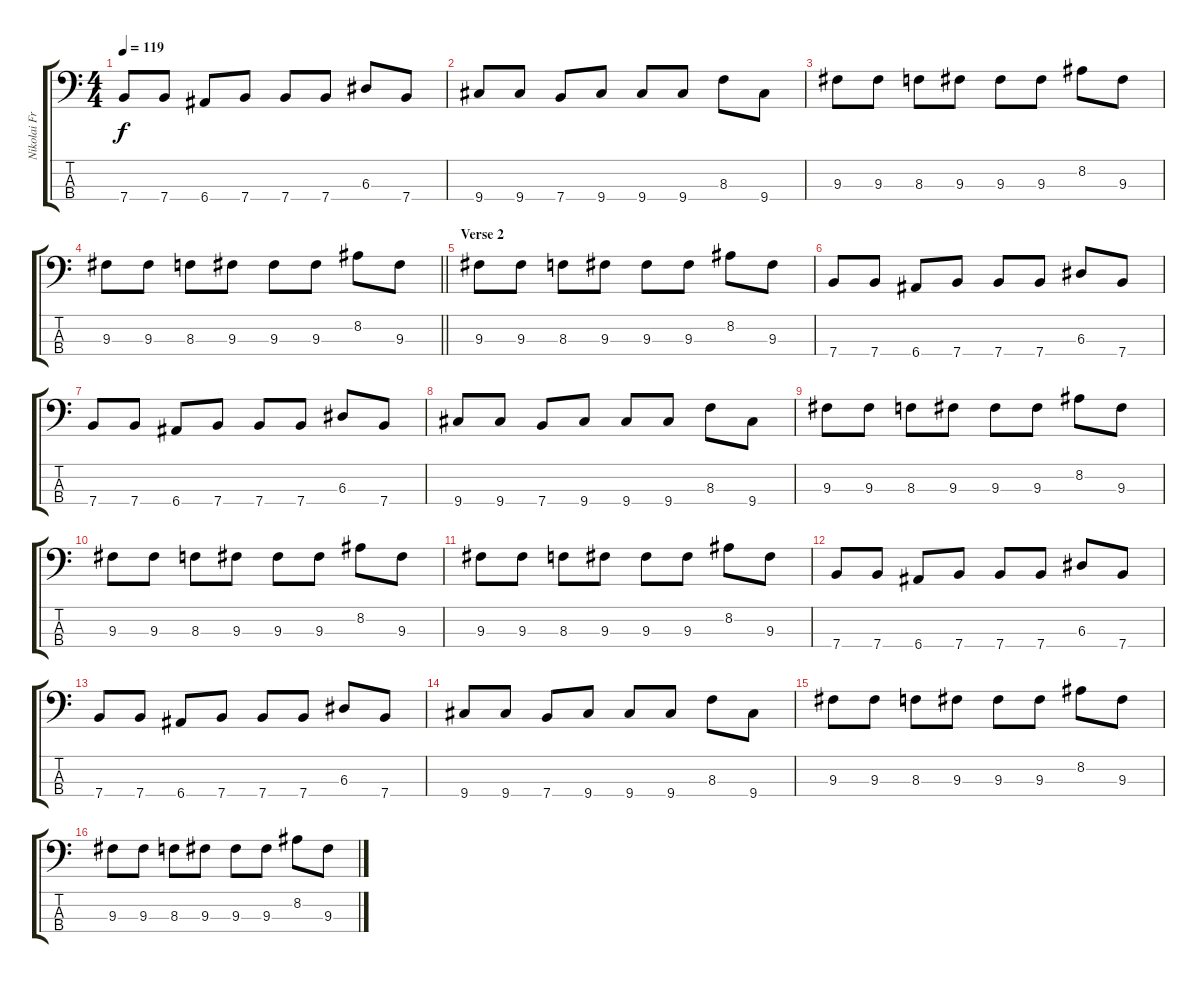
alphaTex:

\track ("Nikolai Fraiture" "Nikolai Fr") {instrument electricbasspick}
\staff {score tabs}
\tuning (G2 D2 A1 E1) {hide}
\ts (4 4)
\tempo 119
\clef f4
\ks c
7.4.8{dy f} 7.4.8 6.4.8 7.4.8 7.4.8 7.4.8 6.3.8 7.4.8 |
9.4.8 9.4.8 7.4.8 9.4.8 9.4.8 9.4.8 8.3.8 9.4.8 |
9.3.8 9.3.8 8.3.8 9.3.8 9.3.8 9.3.8 8.2.8 9.3.8 |
\barLineRight lightlight
9.3.8 9.3.8 8.3.8 9.3.8 9.3.8 9.3.8 8.2.8 9.3.8 |
\section ("" "Verse 2")
9.3.8 9.3.8 8.3.8 9.3.8 9.3.8 9.3.8 8.2.8 9.3.8 |
7.4.8 7.4.8 6.4.8 7.4.8 7.4.8 7.4.8 6.3.8 7.4.8 |
7.4.8 7.4.8 6.4.8 7.4.8 7.4.8 7.4.8 6.3.8 7.4.8 |
9.4.8 9.4.8 7.4.8 9.4.8 9.4.8 9.4.8 8.3.8 9.4.8 |
9.3.8 9.3.8 8.3.8 9.3.8 9.3.8 9.3.8 8.2.8 9.3.8 |
9.3.8 9.3.8 8.3.8 9.3.8 9.3.8 9.3.8 8.2.8 9.3.8 |
9.3.8 9.3.8 8.3.8 9.3.8 9.3.8 9.3.8 8.2.8 9.3.8 |
7.4.8 7.4.8 6.4.8 7.4.8 7.4.8 7.4.8 6.3.8 7.4.8 |
7.4.8 7.4.8 6.4.8 7.4.8 7.4.8 7.4.8 6.3.8 7.4.8 |
9.4.8 9.4.8 7.4.8 9.4.8 9.4.8 9.4.8 8.3.8 9.4.8 |
9.3.8 9.3.8 8.3.8 9.3.8 9.3.8 9.3.8 8.2.8 9.3.8 |
9.3.8 9.3.8 8.3.8 9.3.8 9.3.8 9.3.8 8.2.8 9.3.8
